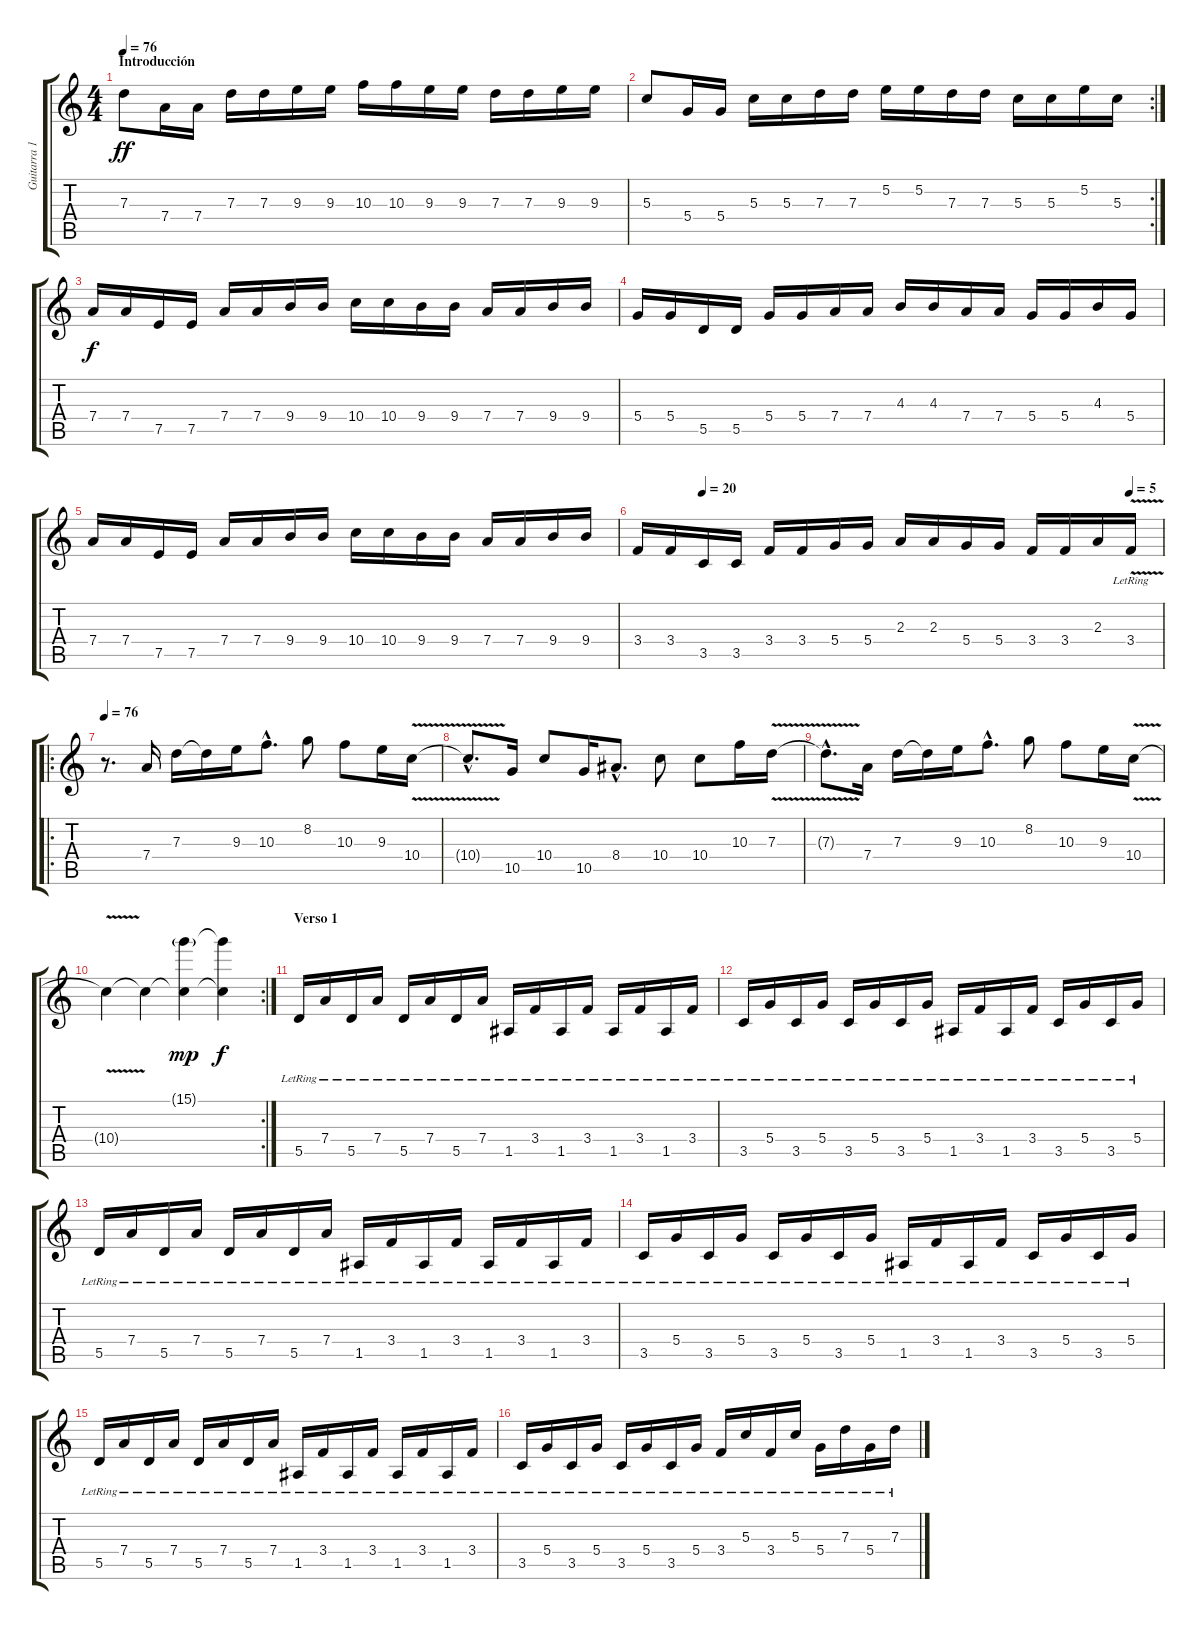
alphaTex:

\track ("Guitarra 1" "Guitarra 1") {instrument distortionguitar}
\staff {score tabs}
\tuning (E4 B3 G3 D3 A2 E2) {hide}
\ts (4 4)
\section ("" "Introducción")
\tempo 76
\clef g2
\ks c
7.3.8{dy ff instrument distortionguitar} 7.4.16 7.4.16 7.3.16 7.3.16 9.3.16 9.3.16 10.3.16 10.3.16 9.3.16 9.3.16 7.3.16 7.3.16 9.3.16 9.3.16 |
\rc 2
5.3.8 5.4.16 5.4.16 5.3.16 5.3.16 7.3.16 7.3.16 5.2.16 5.2.16 7.3.16 7.3.16 5.3.16 5.3.16 5.2.16 5.3.16 |
7.4.16{dy f} 7.4.16 7.5.16 7.5.16 7.4.16 7.4.16 9.4.16 9.4.16 10.4.16 10.4.16 9.4.16 9.4.16 7.4.16 7.4.16 9.4.16 9.4.16 |
5.4.16 5.4.16 5.5.16 5.5.16 5.4.16 5.4.16 7.4.16 7.4.16 4.3.16 4.3.16 7.4.16 7.4.16 5.4.16 5.4.16 4.3.16 5.4.16 |
7.4.16 7.4.16 7.5.16 7.5.16 7.4.16 7.4.16 9.4.16 9.4.16 10.4.16 10.4.16 9.4.16 9.4.16 7.4.16 7.4.16 9.4.16 9.4.16 |
\tempo (20 0.125)
\tempo (5 0.9375)
3.4.16 3.4.16 3.5.16 3.5.16 3.4.16 3.4.16 5.4.16 5.4.16 2.3.16 2.3.16 5.4.16 5.4.16 3.4.16 3.4.16 2.3.16 3.4{v lr}.16 |
\ro
\tempo 76
r.8{d instrument electricguitarjazz} 7.4.16 7.3.16 7.3{t}.16 9.3.16 10.3{hac}.8{d} 8.2.8 10.3.8 9.3.16 10.4{v}.16 |
10.4{hac t}.8{d} 10.5.16 10.4.8 10.5.16 8.4{hac}.8{d} 10.4.8 10.4.8 10.3.16 7.3{v}.16 |
7.3{hac t}.8{d} 7.4.16 7.3.16 7.3{t}.16 9.3.16 10.3{hac}.8{d} 8.2.8 10.3.8 9.3.16 10.4{v}.16 |
\rc 2
10.4{t}.4 10.4{t}.4 (15.1{g} 10.4{t}).4{dy mp} (15.1{t} 10.4{t}).4{dy f} |
\section ("" "Verso 1")
5.5{lr}.16 7.4{lr}.16 5.5{lr}.16 7.4{lr}.16 5.5{lr}.16 7.4{lr}.16 5.5{lr}.16 7.4{lr}.16 1.5{lr}.16 3.4{lr}.16 1.5{lr}.16 3.4{lr}.16 1.5{lr}.16 3.4{lr}.16 1.5{lr}.16 3.4{lr}.16 |
3.5{lr}.16 5.4{lr}.16 3.5{lr}.16 5.4{lr}.16 3.5{lr}.16 5.4{lr}.16 3.5{lr}.16 5.4{lr}.16 1.5{lr}.16 3.4{lr}.16 1.5{lr}.16 3.4{lr}.16 3.5{lr}.16 5.4{lr}.16 3.5{lr}.16 5.4{lr}.16 |
5.5{lr}.16 7.4{lr}.16 5.5{lr}.16 7.4{lr}.16 5.5{lr}.16 7.4{lr}.16 5.5{lr}.16 7.4{lr}.16 1.5{lr}.16 3.4{lr}.16 1.5{lr}.16 3.4{lr}.16 1.5{lr}.16 3.4{lr}.16 1.5{lr}.16 3.4{lr}.16 |
3.5{lr}.16 5.4{lr}.16 3.5{lr}.16 5.4{lr}.16 3.5{lr}.16 5.4{lr}.16 3.5{lr}.16 5.4{lr}.16 1.5{lr}.16 3.4{lr}.16 1.5{lr}.16 3.4{lr}.16 3.5{lr}.16 5.4{lr}.16 3.5{lr}.16 5.4{lr}.16 |
5.5{lr}.16 7.4{lr}.16 5.5{lr}.16 7.4{lr}.16 5.5{lr}.16 7.4{lr}.16 5.5{lr}.16 7.4{lr}.16 1.5{lr}.16 3.4{lr}.16 1.5{lr}.16 3.4{lr}.16 1.5{lr}.16 3.4{lr}.16 1.5{lr}.16 3.4{lr}.16 |
3.5{lr}.16 5.4{lr}.16 3.5{lr}.16 5.4{lr}.16 3.5{lr}.16 5.4{lr}.16 3.5{lr}.16 5.4{lr}.16 3.4{lr}.16 5.3{lr}.16 3.4{lr}.16 5.3{lr}.16 5.4{lr}.16 7.3{lr}.16 5.4{lr}.16 7.3{lr}.16
